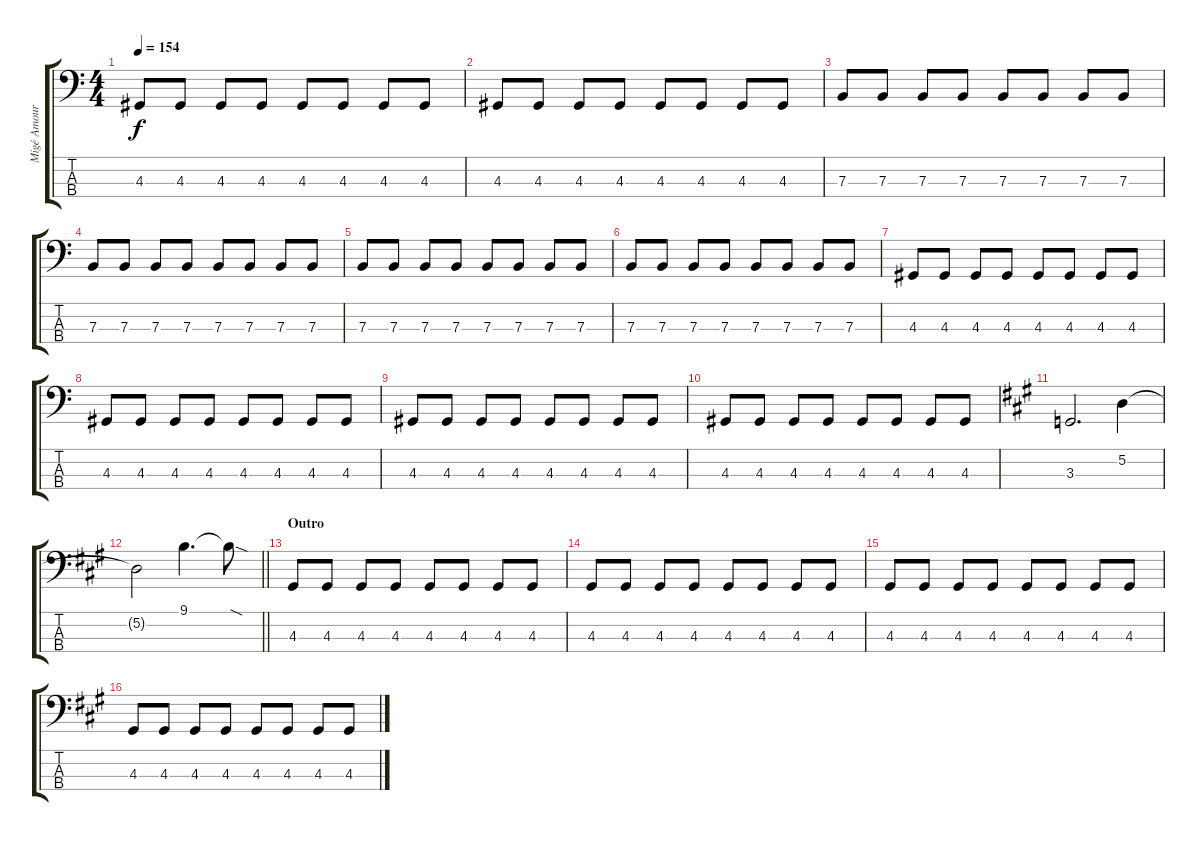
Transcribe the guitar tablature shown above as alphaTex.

\track ("Migé Amour (Bass)" "Migé Amour") {instrument electricbasspick}
\staff {score tabs}
\tuning (D2 A1 E1 B0) {hide}
\ts (4 4)
\tempo 154
\clef f4
\ks c
4.3.8{dy f} 4.3.8 4.3.8 4.3.8 4.3.8 4.3.8 4.3.8 4.3.8 |
4.3.8 4.3.8 4.3.8 4.3.8 4.3.8 4.3.8 4.3.8 4.3.8 |
7.3.8 7.3.8 7.3.8 7.3.8 7.3.8 7.3.8 7.3.8 7.3.8 |
7.3.8 7.3.8 7.3.8 7.3.8 7.3.8 7.3.8 7.3.8 7.3.8 |
7.3.8 7.3.8 7.3.8 7.3.8 7.3.8 7.3.8 7.3.8 7.3.8 |
7.3.8 7.3.8 7.3.8 7.3.8 7.3.8 7.3.8 7.3.8 7.3.8 |
4.3.8 4.3.8 4.3.8 4.3.8 4.3.8 4.3.8 4.3.8 4.3.8 |
4.3.8 4.3.8 4.3.8 4.3.8 4.3.8 4.3.8 4.3.8 4.3.8 |
4.3.8 4.3.8 4.3.8 4.3.8 4.3.8 4.3.8 4.3.8 4.3.8 |
4.3.8 4.3.8 4.3.8 4.3.8 4.3.8 4.3.8 4.3.8 4.3.8 |
\ks a
3.3.2{d} 5.2.4 |
\barLineRight lightlight
5.2{t}.2 9.1.4{d} 9.1{sod t}.8 |
\section ("" "Outro")
4.3.8 4.3.8 4.3.8 4.3.8 4.3.8 4.3.8 4.3.8 4.3.8 |
4.3.8 4.3.8 4.3.8 4.3.8 4.3.8 4.3.8 4.3.8 4.3.8 |
4.3.8 4.3.8 4.3.8 4.3.8 4.3.8 4.3.8 4.3.8 4.3.8 |
4.3.8 4.3.8 4.3.8 4.3.8 4.3.8 4.3.8 4.3.8 4.3.8
